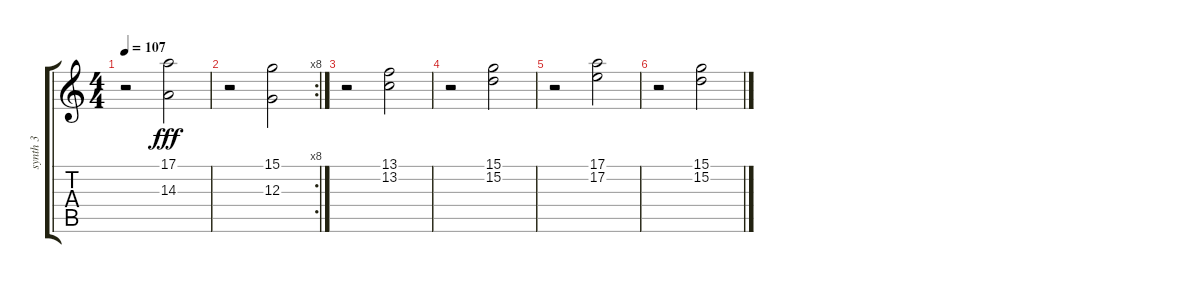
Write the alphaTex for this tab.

\track ("synth 3" "synth 3") {instrument pad1newage}
\staff {score tabs}
\tuning (E4 B3 G3 D3 A2 E2) {hide}
\ts (4 4)
\tempo 107
\clef g2
\ks c
r.2{dy fff} (17.1 14.3).2 |
\rc 8
r.2 (15.1 12.3).2 |
r.2 (13.1 13.2).2 |
r.2 (15.1 15.2).2 |
r.2 (17.1 17.2).2 |
r.2 (15.1 15.2).2
